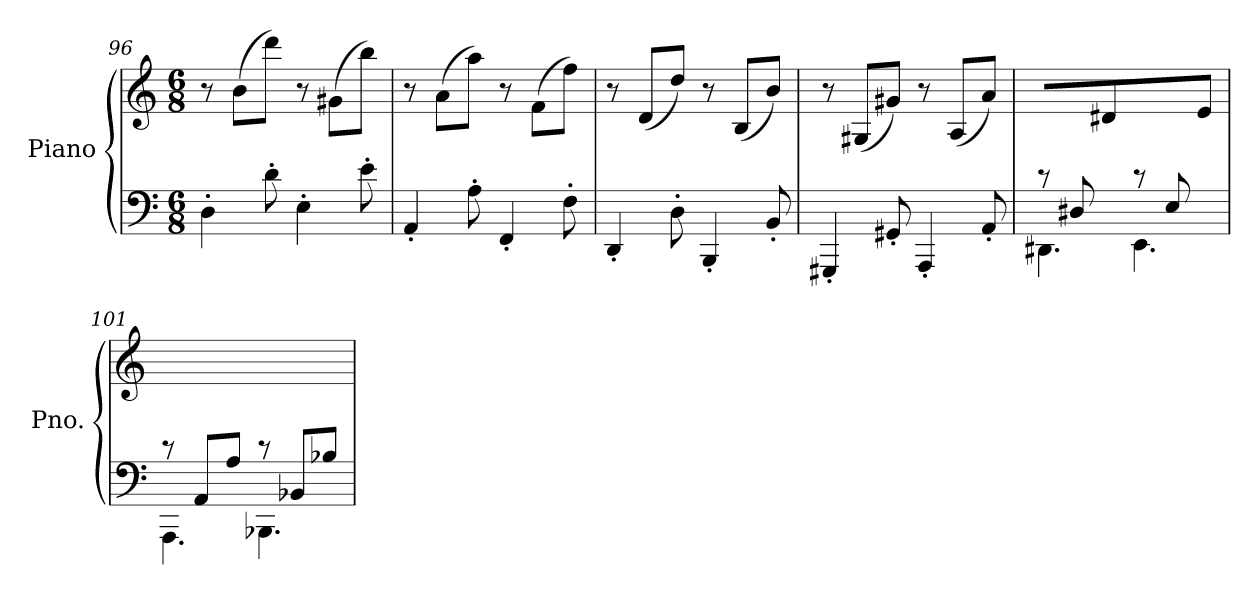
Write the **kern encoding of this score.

**kern	**kern
*part1	*part1
*staff2	*staff1
*I"Piano	*
*I'Pno.	*
*clefF4	*clefG2
*k[]	*k[]
*C:	*C:
*M6/8	*M6/8
=96	=96
4D'\	8r
.	(8b\L
8d'\	8ddd\J)
4E'\	8r
.	(8g#X\L
8e'\	8bb\J)
=97	=97
4AA'/	8r
.	(8a\L
8A'\	8aa\J)
4FF'/	8r
.	(8f\L
8F'\	8ff\J)
=98	=98
4DD'/	8r
.	(8d/L
8D'\	8dd/J)
4BBB'/	8r
.	(8B/L
8BB'/	8b/J)
=99	=99
4GGG#X'/	8r
.	(8G#X/L
8GG#X'/	8g#X/J)
4AAA'/	8r
.	(8A/L
8AA'/	8a/J)
!!LO:LB:g=z
=100	=100
*^	*
8ryy	4.DD#X\	8rGG
(8D#X/L	.	8ryy
4ryy	.	8d#X/J)
.	4.EE\	8rGG
(8E/L	.	8ryy
8ryy	.	8e/J)
=101	=101	=101
8ryy	4.AAA\	8rGG
8AA/L	.	4ryy
8A/J	.	.
8ryy	4.BBB-X\	8rGG
8BB-X/L	.	4ryy
8B-X/J	.	.
*v	*v	*
=	=
*-	*-
